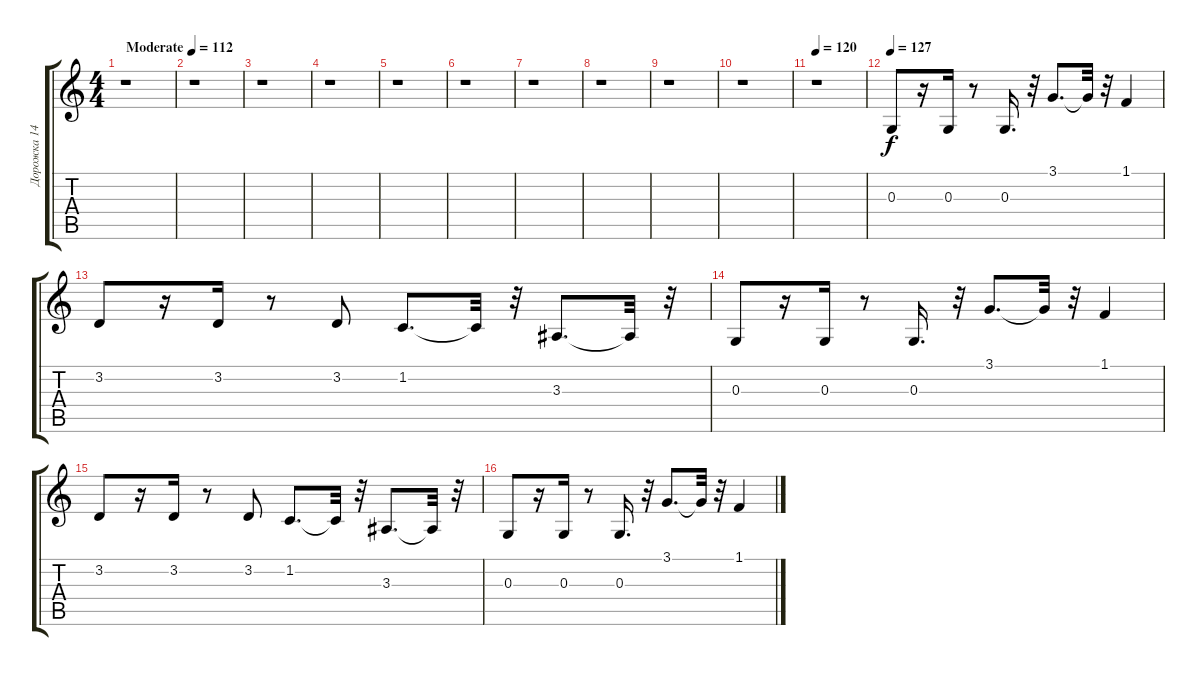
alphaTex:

\track ("Дорожка 14" "Дорожка 14") {instrument lead2sawtooth}
\staff {score tabs}
\tuning (E4 B3 G3 D3 A2 E2) {hide}
\ts (4 4)
\tempo (112 "Moderate")
\clef g2
\ks c
r.1{dy f instrument lead2sawtooth} |
r.1 |
r.1 |
r.1 |
r.1 |
r.1 |
r.1 |
r.1 |
r.1 |
r.1 |
\tempo 120
r.1 |
\tempo 127
0.3.8 r.16 0.3.16 r.8 0.3.16{d} r.32 3.1.8{d} 3.1{t}.32 r.32 1.1.4 |
3.2.8 r.16 3.2.16 r.8 3.2.8 1.2.8{d} 1.2{t}.32 r.32 3.3.8{d} 3.3{t}.32 r.32 |
0.3.8 r.16 0.3.16 r.8 0.3.16{d} r.32 3.1.8{d} 3.1{t}.32 r.32 1.1.4 |
3.2.8 r.16 3.2.16 r.8 3.2.8 1.2.8{d} 1.2{t}.32 r.32 3.3.8{d} 3.3{t}.32 r.32 |
0.3.8 r.16 0.3.16 r.8 0.3.16{d} r.32 3.1.8{d} 3.1{t}.32 r.32 1.1.4
